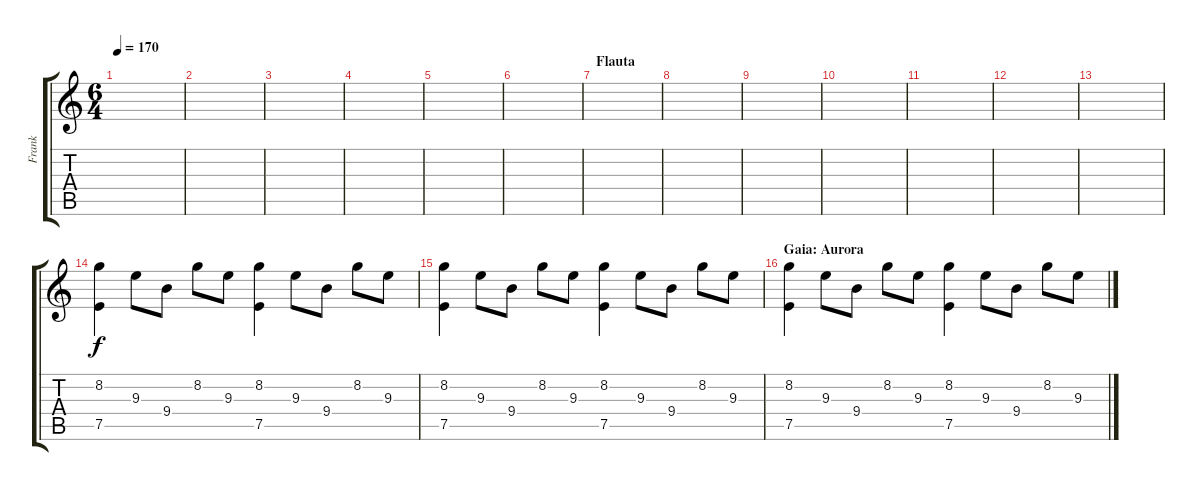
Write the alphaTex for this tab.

\track ("Frank" "Frank") {instrument distortionguitar}
\staff {score tabs}
\tuning (E4 B3 G3 D3 A2 E2) {hide}
\ts (6 4)
\tempo 170
\clef g2
\ks c
|
|
|
|
|
|
\section ("" "Flauta")
|
|
|
|
|
|
|
(8.2 7.5).4 9.3.8 9.4.8 8.2.8 9.3.8 (8.2 7.5).4 9.3.8 9.4.8 8.2.8 9.3.8 |
(8.2 7.5).4 9.3.8 9.4.8 8.2.8 9.3.8 (8.2 7.5).4 9.3.8 9.4.8 8.2.8 9.3.8 |
\section ("" "Gaia: Aurora")
(8.2 7.5).4 9.3.8 9.4.8 8.2.8 9.3.8 (8.2 7.5).4 9.3.8 9.4.8 8.2.8 9.3.8
